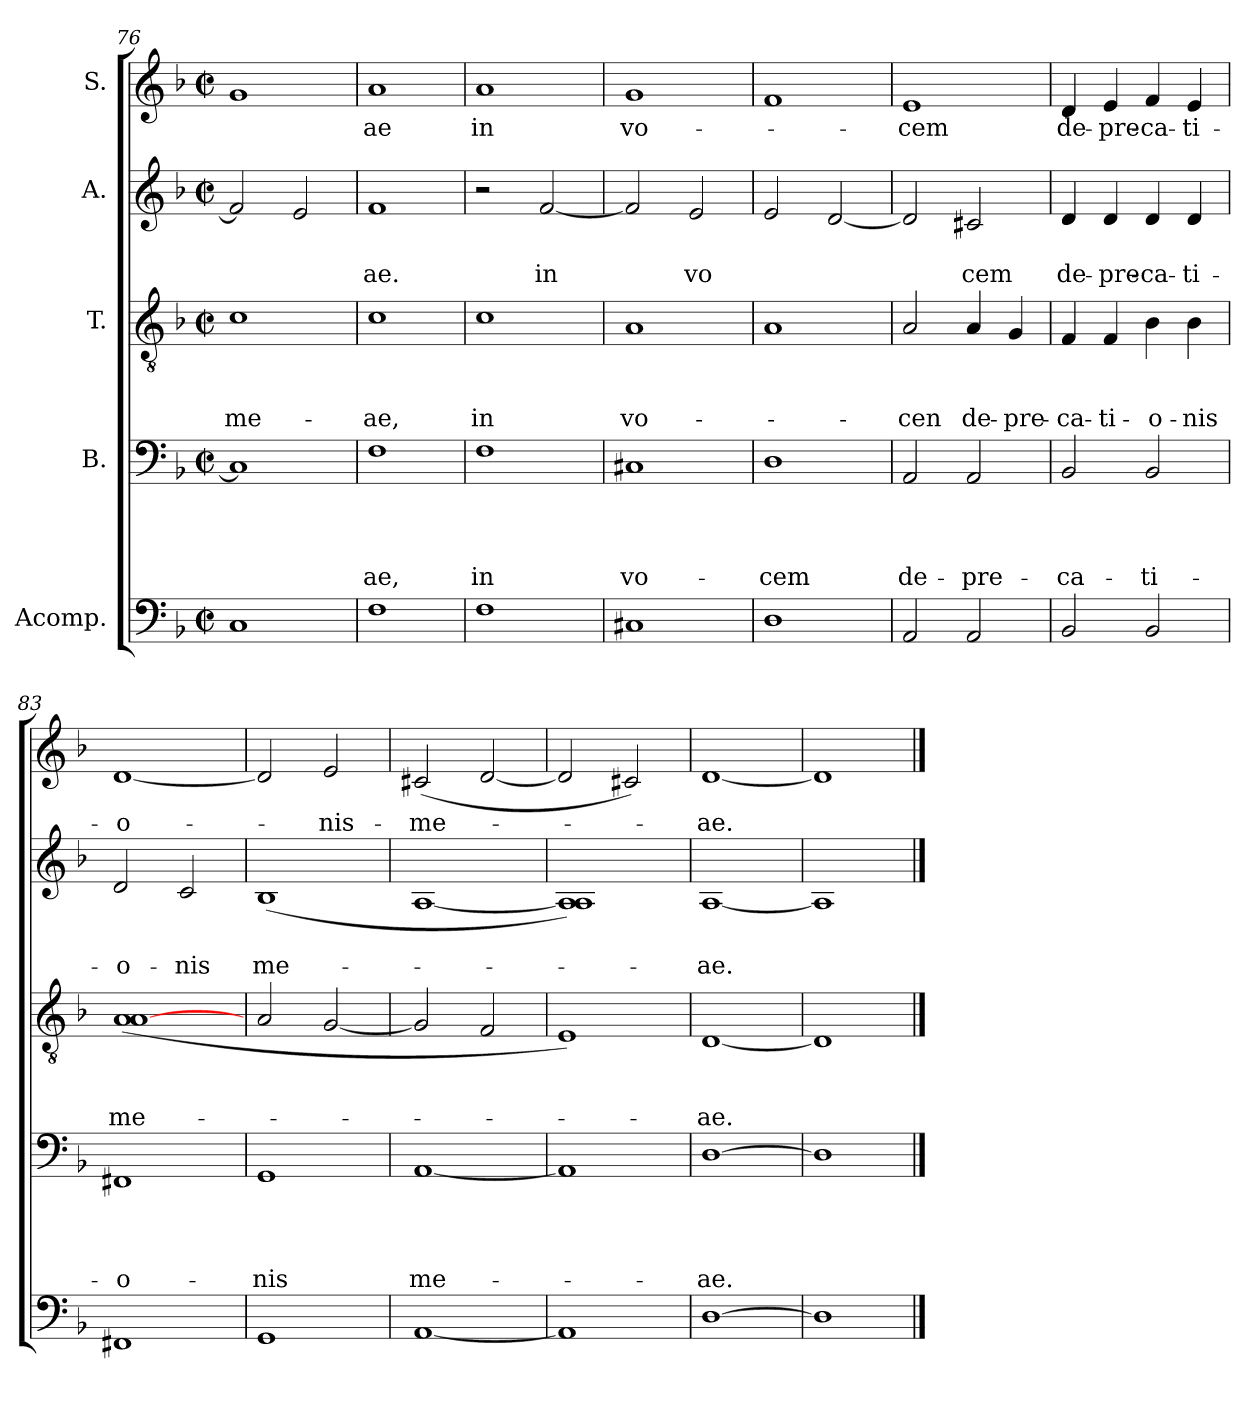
**kern	**kern	**text	**text	**text	**text	**kern	**text	**text	**text	**kern	**text	**text	**kern	**text
*part5	*part4	*part4	*part4	*part4	*part4	*part3	*part3	*part3	*part3	*part2	*part2	*part2	*part1	*part1
*staff5	*staff4	*staff4	*staff4	*staff4	*staff4	*staff3	*staff3	*staff3	*staff3	*staff2	*staff2	*staff2	*staff1	*staff1
*I"Acomp.	*I"B.	*	*	*	*	*I"T.	*	*	*	*I"A.	*	*	*I"S.	*
*clefF4	*clefF4	*	*	*	*	*clefGv2	*	*	*	*clefG2	*	*	*clefG2	*
*k[b-]	*k[b-]	*	*	*	*	*k[b-]	*	*	*	*k[b-]	*	*	*k[b-]	*
*F:	*F:	*	*	*	*	*F:	*	*	*	*F:	*	*	*F:	*
*M2/2	*M2/2	*	*	*	*	*M2/2	*	*	*	*M2/2	*	*	*M2/2	*
*met(c|)	*met(c|)	*	*	*	*	*met(c|)	*	*	*	*met(c|)	*	*	*met(c|)	*
=76	=76	=76	=76	=76	=76	=76	=76	=76	=76	=76	=76	=76	=76	=76
!	!	!	!	!	!	!	!	!	!LO:LY:b	!	!	!	!	!
1C	1C]	.	.	.	.	1c	.	.	me-	2f/]	.	.	1g	.
.	.	.	.	.	.	.	.	.	.	2e/	.	.	.	.
=77	=77	=77	=77	=77	=77	=77	=77	=77	=77	=77	=77	=77	=77	=77
!	!	!	!	!	!LO:LY:b	!	!	!	!LO:LY:b	!	!	!LO:LY:b	!	!LO:LY:b
1F	1F	.	.	.	-ae,	1c	.	.	-ae,	1f	.	-ae.	1a	-ae
=78	=78	=78	=78	=78	=78	=78	=78	=78	=78	=78	=78	=78	=78	=78
!	!	!	!	!	!LO:LY:b	!	!	!	!LO:LY:b	!	!	!	!	!LO:LY:b
1F	1F	.	.	.	in	1c	.	.	in	2r	.	.	1a	in
!	!	!	!	!	!	!	!	!	!	!	!	!LO:LY:b	!	!
.	.	.	.	.	.	.	.	.	.	[>2f/	.	in	.	.
=79	=79	=79	=79	=79	=79	=79	=79	=79	=79	=79	=79	=79	=79	=79
!	!	!	!	!	!LO:LY:b	!	!	!	!LO:LY:b	!	!	!	!	!LO:LY:b
1C#X	1C#X	.	.	.	vo-	1A	.	.	vo-	2f/]	.	.	1g	vo-
!	!	!	!	!	!	!	!	!	!	!	!	!LO:LY:b	!	!
.	.	.	.	.	.	.	.	.	.	2e/	.	vo	.	.
!!LO:PB:g=z
=80	=80	=80	=80	=80	=80	=80	=80	=80	=80	=80	=80	=80	=80	=80
!	!	!	!	!	!LO:LY:b	!	!	!	!	!	!	!	!	!
1D	1D	.	.	.	-cem	1A	.	.	.	2e/	.	.	1f	.
.	.	.	.	.	.	.	.	.	.	[>2d/	.	.	.	.
=81	=81	=81	=81	=81	=81	=81	=81	=81	=81	=81	=81	=81	=81	=81
!	!	!	!	!	!LO:LY:b	!	!	!	!LO:LY:b	!	!	!	!	!LO:LY:b
2AA/	2AA/	.	.	.	de-	2A/	.	.	-cen	2d/]	.	.	1e	-cem
!	!	!	!	!	!LO:LY:b	!	!	!	!LO:LY:b	!	!	!LO:LY:b	!	!
2AA/	2AA/	.	.	.	-pre-	4A/	.	.	de-	2c#X/	.	cem	.	.
!	!	!	!	!	!	!	!	!	!LO:LY:b	!	!	!	!	!
.	.	.	.	.	.	4G/	.	.	-pre-	.	.	.	.	.
=82	=82	=82	=82	=82	=82	=82	=82	=82	=82	=82	=82	=82	=82	=82
!	!	!	!	!	!LO:LY:b	!	!	!	!LO:LY:b	!	!	!LO:LY:b	!	!LO:LY:b
2BB-/	2BB-/	.	.	.	-ca-	4F/	.	.	-ca-	4d/	.	de-	4d/	de-
!	!	!	!	!	!	!	!	!	!LO:LY:b	!	!	!LO:LY:b	!	!LO:LY:b
.	.	.	.	.	.	4F/	.	.	-ti-	4d/	.	-pre-	4e/	-pre-
!	!	!	!	!	!LO:LY:b	!	!	!	!LO:LY:b	!	!	!LO:LY:b	!	!LO:LY:b
2BB-/	2BB-/	.	.	.	-ti-	4B-\	.	.	-o-	4d/	.	-ca-	4f/	-ca-
!	!	!	!	!	!	!	!	!	!LO:LY:b	!	!	!LO:LY:b	!	!LO:LY:b
.	.	.	.	.	.	4B-\	.	.	-nis	4d/	.	-ti-	4e/	-ti-
=83	=83	=83	=83	=83	=83	=83	=83	=83	=83	=83	=83	=83	=83	=83
!	!	!	!	!	!LO:LY:b	!	!	!	!LO:LY:b	!	!	!LO:LY:b	!	!LO:LY:b
1FF#X	1FF#X	.	.	.	-o-	(>1A [>1A	.	.	me-	2d/	.	-o-	[>1d	-o-
!	!	!	!	!	!	!	!	!	!	!	!	!LO:LY:b	!	!
.	.	.	.	.	.	.	.	.	.	2c/	.	-nis	.	.
=84	=84	=84	=84	=84	=84	=84	=84	=84	=84	=84	=84	=84	=84	=84
!	!	!	!	!	!LO:LY:b	!	!	!	!	!	!	!LO:LY:b	!	!
1GG	1GG	.	.	.	-nis	2A/	.	.	.	(>1B-	.	me-	2d/]	.
!	!	!	!	!	!	!	!	!	!	!	!	!	!	!LO:LY:b
.	.	.	.	.	.	[>2G/	.	.	.	.	.	.	2e/	-nis-
=85	=85	=85	=85	=85	=85	=85	=85	=85	=85	=85	=85	=85	=85	=85
!	!	!	!	!	!LO:LY:b	!	!	!	!	!	!	!	!	!LO:LY:b
[>1AA	[>1AA	.	.	.	me-	2G/]	.	.	.	[>1A	.	.	(>2c#X/	-me-
.	.	.	.	.	.	2F/	.	.	.	.	.	.	[>2d/	.
=86	=86	=86	=86	=86	=86	=86	=86	=86	=86	=86	=86	=86	=86	=86
1AA]	1AA]	.	.	.	.	1E)	.	.	.	1A] 1A)	.	.	2d/]	.
.	.	.	.	.	.	.	.	.	.	.	.	.	2c#X/)	.
=87	=87	=87	=87	=87	=87	=87	=87	=87	=87	=87	=87	=87	=87	=87
!	!	!	!	!	!LO:LY:b	!	!	!	!LO:LY:b	!	!	!LO:LY:b	!	!LO:LY:b
[>1D	[>1D	.	.	.	-ae.	[>1D	.	.	-ae.	[>1A	.	-ae.	[>1d	-ae.
=88	=88	=88	=88	=88	=88	=88	=88	=88	=88	=88	=88	=88	=88	=88
1D]	1D]	.	.	.	.	1D]	.	.	.	1A]	.	.	1d]	.
==	==	==	==	==	==	==	==	==	==	==	==	==	==	==
*-	*-	*-	*-	*-	*-	*-	*-	*-	*-	*-	*-	*-	*-	*-
